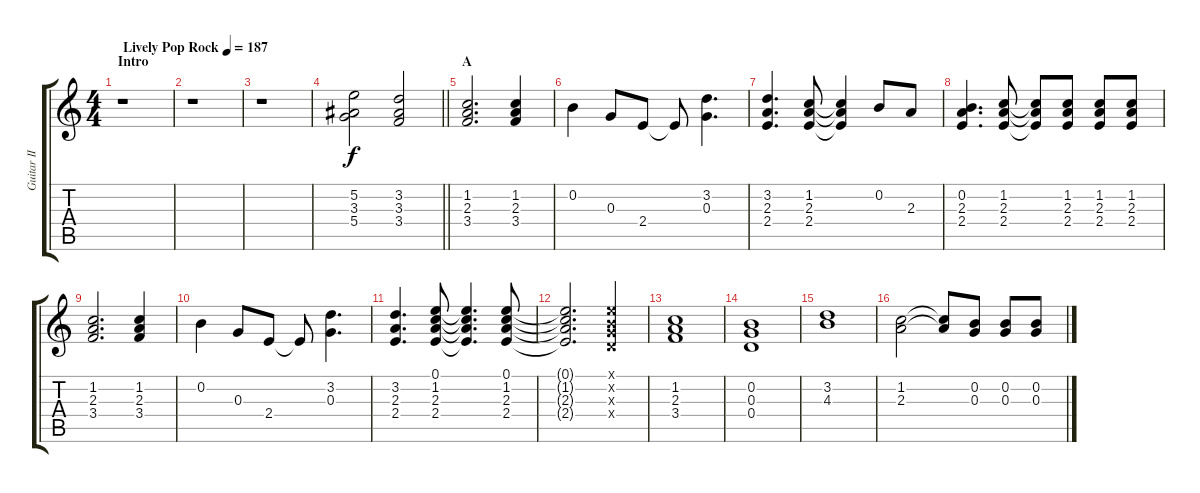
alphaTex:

\track ("Guitar II" "Guitar II") {instrument overdrivenguitar}
\staff {score tabs}
\tuning (E4 B3 G3 D3 A2 E2) {hide}
\ts (4 4)
\section ("" "Intro")
\tempo (187 "Lively Pop Rock")
\clef g2
\ks c
r.1{dy f instrument overdrivenguitar} |
r.1 |
r.1 |
\barLineRight lightlight
(5.2 3.3 5.4).2 (3.2 3.3 3.4).2 |
\section ("" "A")
(1.2 2.3 3.4).2{d} (1.2 2.3 3.4).4 |
0.2.4 0.3.8 2.4.8 2.4{t}.8 (3.2 0.3).4{d} |
(3.2 2.3 2.4).4{d} (1.2 2.3 2.4).8 (1.2{t} 2.3{t} 2.4{t}).4 0.2.8 2.3.8 |
(0.2 2.3 2.4).4{d} (1.2 2.3 2.4).8 (1.2{t} 2.3{t} 2.4{t}).8 (1.2 2.3 2.4).8 (1.2 2.3 2.4).8 (1.2 2.3 2.4).8 |
(1.2 2.3 3.4).2{d} (1.2 2.3 3.4).4 |
0.2.4 0.3.8 2.4.8 2.4{t}.8 (3.2 0.3).4{d} |
(3.2 2.3 2.4).4{d} (0.1 1.2 2.3 2.4).8 (0.1{t} 1.2{t} 2.3{t} 2.4{t}).4{d} (0.1 1.2 2.3 2.4).8 |
(0.1{t} 1.2{t} 2.3{t} 2.4{t}).2{d} (0.1{x} 0.2{x} 0.3{x} 0.4{x}).4 |
(1.2 2.3 3.4).1 |
(0.2 0.3 0.4).1 |
(3.2 4.3).1 |
(1.2 2.3).2 (1.2{t} 2.3{t}).8 (0.2 0.3).8 (0.2 0.3).8 (0.2 0.3).8
